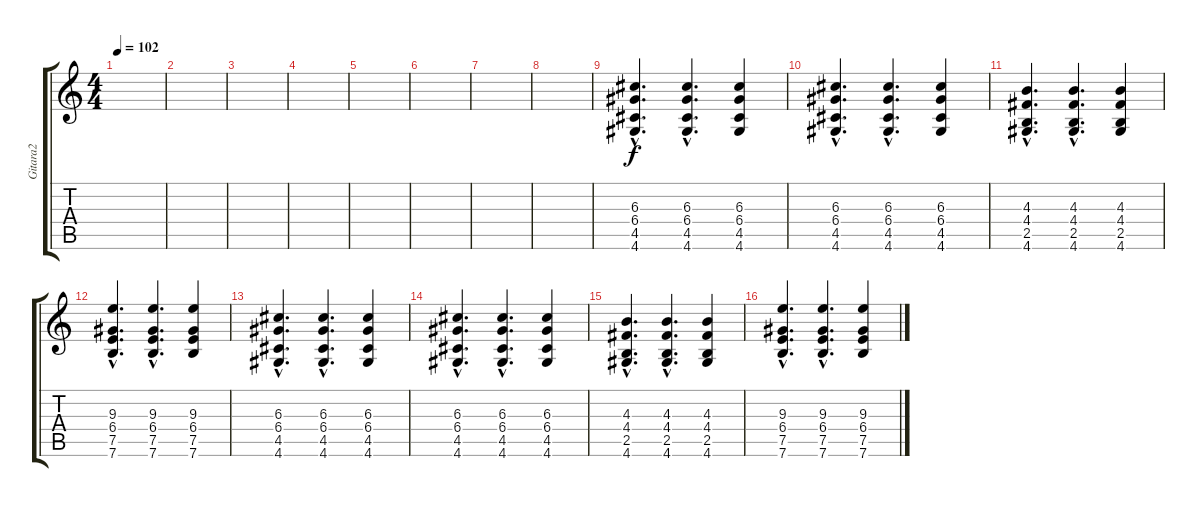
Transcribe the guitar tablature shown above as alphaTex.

\track ("Gitara2" "Gitara2") {instrument distortionguitar}
\staff {score tabs}
\tuning (E4 B3 G3 D3 A2 E2) {hide}
\ts (4 4)
\tempo 102
\clef g2
\ks c
|
|
|
|
|
|
|
|
(6.3{hac} 6.4{hac} 4.5{hac} 4.6{hac}).4{d} (6.3{hac} 6.4{hac} 4.5{hac} 4.6{hac}).4{d} (6.3 6.4 4.5 4.6).4 |
(6.3{hac} 6.4{hac} 4.5{hac} 4.6{hac}).4{d} (6.3{hac} 6.4{hac} 4.5{hac} 4.6{hac}).4{d} (6.3 6.4 4.5 4.6).4 |
(4.3{hac} 4.4{hac} 2.5{hac} 4.6{hac}).4{d} (4.3{hac} 4.4{hac} 2.5{hac} 4.6{hac}).4{d} (4.3 4.4 2.5 4.6).4 |
(9.3{hac} 6.4{hac} 7.5{hac} 7.6{hac}).4{d} (9.3{hac} 6.4{hac} 7.5{hac} 7.6{hac}).4{d} (9.3 6.4 7.5 7.6).4 |
(6.3{hac} 6.4{hac} 4.5{hac} 4.6{hac}).4{d} (6.3{hac} 6.4{hac} 4.5{hac} 4.6{hac}).4{d} (6.3 6.4 4.5 4.6).4 |
(6.3{hac} 6.4{hac} 4.5{hac} 4.6{hac}).4{d} (6.3{hac} 6.4{hac} 4.5{hac} 4.6{hac}).4{d} (6.3 6.4 4.5 4.6).4 |
(4.3{hac} 4.4{hac} 2.5{hac} 4.6{hac}).4{d} (4.3{hac} 4.4{hac} 2.5{hac} 4.6{hac}).4{d} (4.3 4.4 2.5 4.6).4 |
(9.3{hac} 6.4{hac} 7.5{hac} 7.6{hac}).4{d} (9.3{hac} 6.4{hac} 7.5{hac} 7.6{hac}).4{d} (9.3 6.4 7.5 7.6).4
